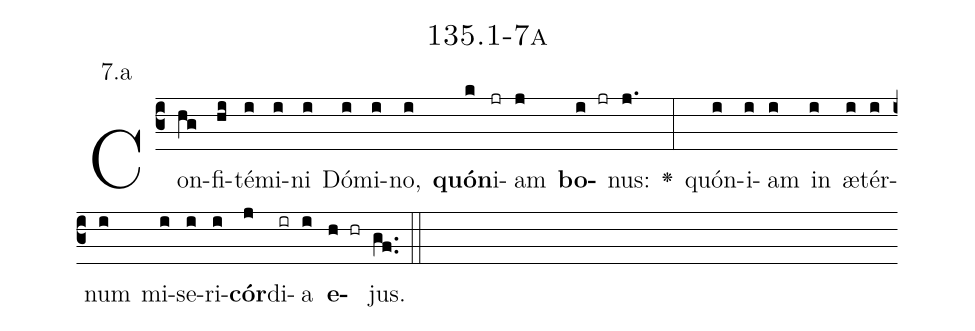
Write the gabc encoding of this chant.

name: 135.1-7a;
annotation: 7.a;
%%
(c3)Con(hg)fi(hi)té(i)mi(i)ni(i) Dó(i)mi(i)no,(i) <b>quón</b>(k)i(jr)am(j) <b>bo</b>(i jr)nus:(j.) <v>\greheightstar</v>(:) quón(i)i(i)am(i) in(i) æ(i)tér(i)num(i) mi(i)se(i)ri(i)<b>cór</b>(j)di(ir)a(i) <b>e</b>(h hr)jus.(gf..) (::)


%E(i) u(i) o(j) u(i) a(h) e.(gf..) (::)
